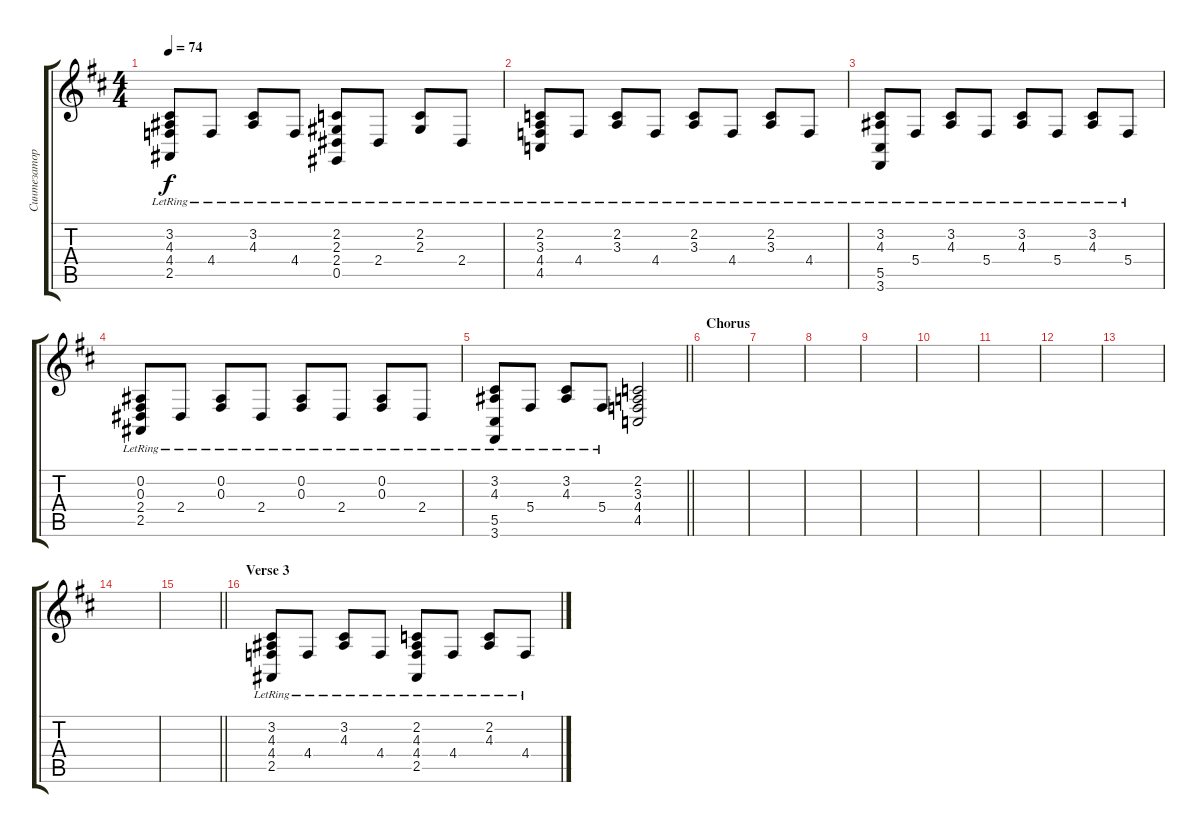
\track ("Синтезатор 1" "Синтезатор") {instrument acousticgrandpiano}
\staff {score tabs}
\tuning (Eb4 Bb3 Gb3 Db3 Ab2 Eb2) {hide}
\ts (4 4)
\tempo 74
\clef g2
\ks bminor
(3.2{lr} 4.3{lr} 4.4 2.5{lr}).8{dy f} 4.4{lr}.8 (3.2{lr} 4.3{lr}).8 4.4{lr}.8 (2.2{lr} 2.3{lr} 2.4 0.5{lr}).8 2.4{lr}.8 (2.2{lr} 2.3{lr}).8 2.4{lr}.8 |
(2.2{lr} 3.3{lr} 4.4{lr} 4.5{lr}).8 4.4{lr}.8 (2.2{lr} 3.3{lr}).8 4.4{lr}.8 (2.2{lr} 3.3{lr}).8 4.4{lr}.8 (2.2{lr} 3.3{lr}).8 4.4{lr}.8 |
(3.2{lr} 4.3{lr} 5.5{lr} 3.6{lr}).8 5.4{lr}.8 (3.2{lr} 4.3{lr}).8 5.4{lr}.8 (3.2{lr} 4.3{lr}).8 5.4{lr}.8 (3.2{lr} 4.3{lr}).8 5.4{lr}.8 |
(0.2{lr} 0.3{lr} 2.4 2.5).8 2.4{lr}.8 (0.2{lr} 0.3{lr}).8 2.4{lr}.8 (0.2{lr} 0.3{lr}).8 2.4{lr}.8 (0.2{lr} 0.3{lr}).8 2.4{lr}.8 |
\barLineRight lightlight
(3.2{lr} 4.3{lr} 5.5{lr} 3.6{lr}).8 5.4{lr}.8 (3.2{lr} 4.3{lr}).8 5.4{lr}.8 (2.2 3.3 4.4 4.5).2 |
\section ("" "Chorus")
|
|
|
|
|
|
|
|
|
\barLineRight lightlight
|
\section ("" "Verse 3")
(3.2{lr} 4.3{lr} 4.4 2.5{lr}).8 4.4{lr}.8 (3.2{lr} 4.3{lr}).8 4.4{lr}.8 (2.2{lr} 4.3{lr} 4.4 2.5).8 4.4{lr}.8 (2.2{lr} 4.3{lr}).8 4.4{lr}.8
